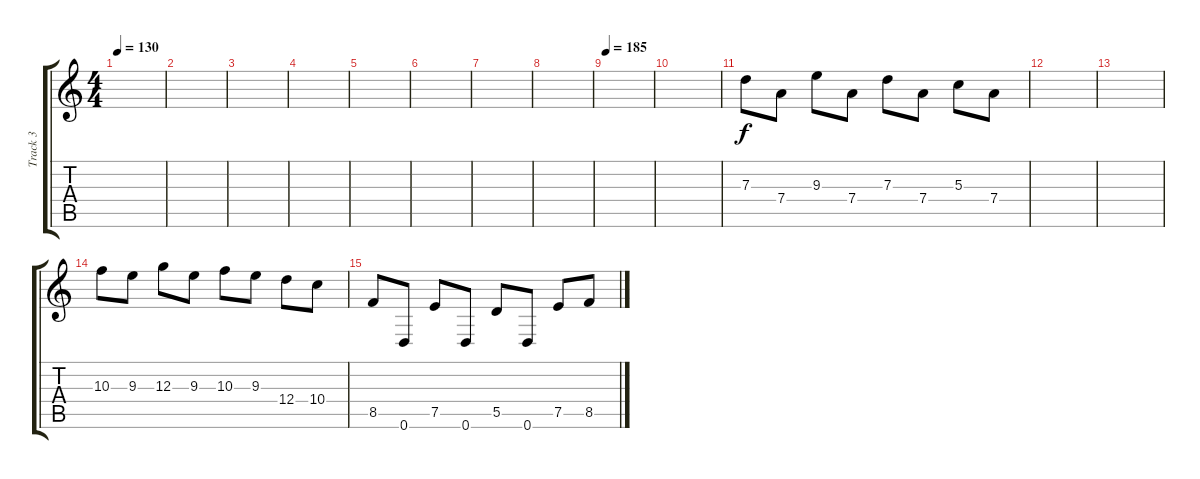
\track ("Track 3" "Track 3") {instrument distortionguitar}
\staff {score tabs}
\tuning (E4 B3 G3 D3 A2 D2) {hide}
\ts (4 4)
\tempo 130
\clef g2
\ks c
|
|
|
|
|
|
|
|
\tempo 185
|
|
7.3.8 7.4.8 9.3.8 7.4.8 7.3.8 7.4.8 5.3.8 7.4.8 |
|
|
10.3.8 9.3.8 12.3.8 9.3.8 10.3.8 9.3.8 12.4.8 10.4.8 |
8.5.8 0.6.8 7.5.8 0.6.8 5.5.8 0.6.8 7.5.8 8.5.8
